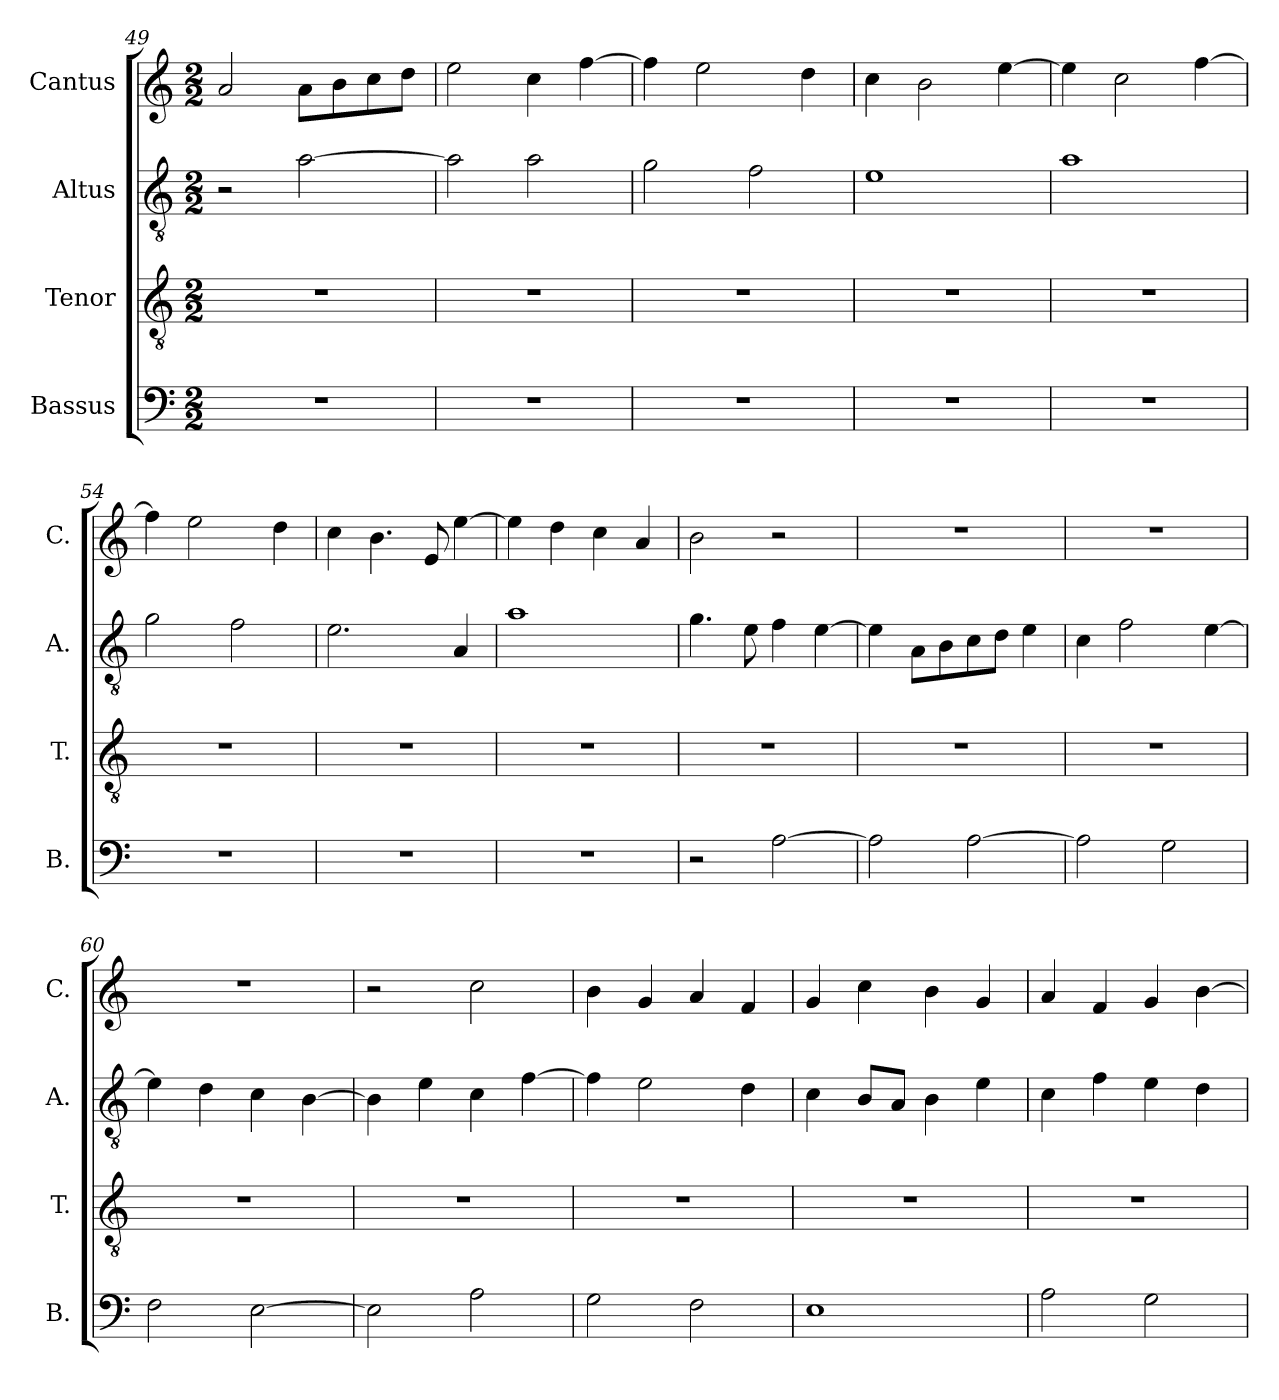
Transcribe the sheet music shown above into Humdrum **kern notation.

**kern	**kern	**kern	**kern
*part4	*part3	*part2	*part1
*staff4	*staff3	*staff2	*staff1
*I"Bassus	*I"Tenor	*I"Altus	*I"Cantus
*I'B.	*I'T.	*I'A.	*I'C.
*clefF4	*clefGv2	*clefGv2	*clefG2
*k[]	*k[]	*k[]	*k[]
*M2/2	*M2/2	*M2/2	*M2/2
=49	=49	=49	=49
1r	1r	2r	2a/
.	.	[2a\	8a\L
.	.	.	8b\
.	.	.	8cc\
.	.	.	8dd\J
=50	=50	=50	=50
1r	1r	2a\]	2ee\
.	.	2a\	4cc\
.	.	.	[4ff\
=51	=51	=51	=51
1r	1r	2g\	4ff\]
.	.	.	2ee\
.	.	2f\	.
.	.	.	4dd\
=52	=52	=52	=52
1r	1r	1e	4cc\
.	.	.	2b\
.	.	.	[4ee\
=53	=53	=53	=53
1r	1r	1a	4ee\]
.	.	.	2cc\
.	.	.	[4ff\
=54	=54	=54	=54
1r	1r	2g\	4ff\]
.	.	.	2ee\
.	.	2f\	.
.	.	.	4dd\
=55	=55	=55	=55
1r	1r	2.e\	4cc\
.	.	.	4.b\
.	.	.	8e/
.	.	4A/	[4ee\
=56	=56	=56	=56
1r	1r	1a	4ee\]
.	.	.	4dd\
.	.	.	4cc\
.	.	.	4a/
=57	=57	=57	=57
2r	1r	4.g\	2b\
.	.	8e\	.
[2A\	.	4f\	2r
.	.	[4e\	.
=58	=58	=58	=58
2A\]	1r	4e\]	1r
.	.	8A\L	.
.	.	8B\	.
[2A\	.	8c\	.
.	.	8d\J	.
.	.	4e\	.
=59	=59	=59	=59
2A\]	1r	4c\	1r
.	.	2f\	.
2G\	.	.	.
.	.	[4e\	.
=60	=60	=60	=60
2F\	1r	4e\]	1r
.	.	4d\	.
[2E\	.	4c\	.
.	.	[4B\	.
=61	=61	=61	=61
2E\]	1r	4B\]	2r
.	.	4e\	.
2A\	.	4c\	2cc\
.	.	[4f\	.
=62	=62	=62	=62
2G\	1r	4f\]	4b\
.	.	2e\	4g/
2F\	.	.	4a/
.	.	4d\	4f/
=63	=63	=63	=63
1E	1r	4c\	4g/
.	.	8B/L	4cc\
.	.	8A/J	.
.	.	4B\	4b\
.	.	4e\	4g/
=64	=64	=64	=64
2A\	1r	4c\	4a/
.	.	4f\	4f/
2G\	.	4e\	4g/
.	.	4d\	[4b\
=	=	=	=
*-	*-	*-	*-
